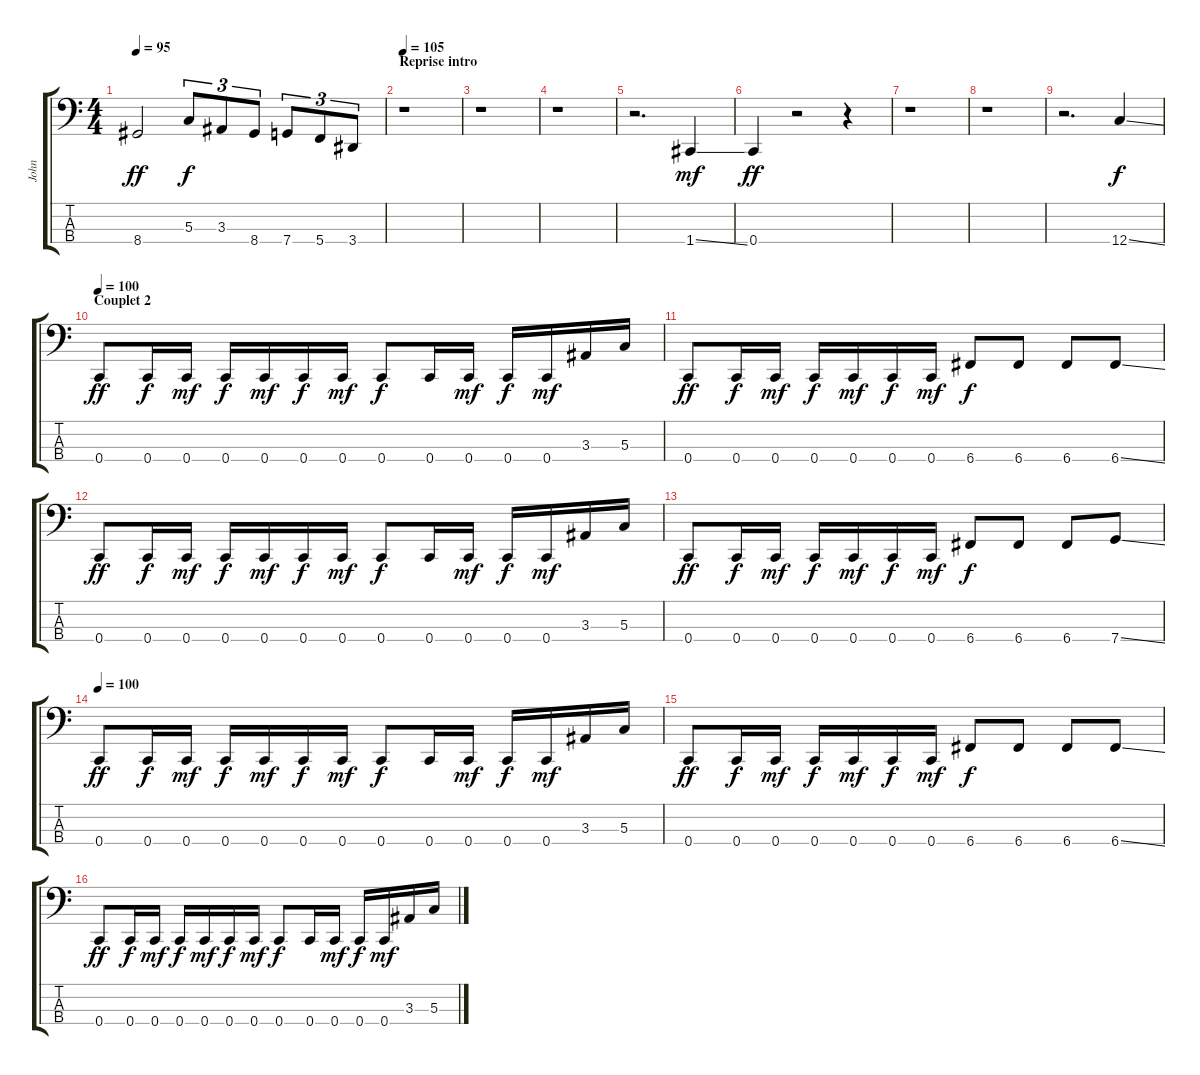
\track ("John" "John") {instrument electricbasspick}
\staff {score tabs}
\tuning (F2 C2 G1 C1) {hide}
\ts (4 4)
\tempo 95
\clef f4
\ks c
8.4.2{dy ff} 5.3.8{tu (3 2) dy f} 3.3.8{tu (3 2)} 8.4.8{tu (3 2)} 7.4.8{tu (3 2)} 5.4.8{tu (3 2)} 3.4.8{tu (3 2)} |
\section ("" "Reprise intro")
\tempo 105
r.1 |
r.1 |
r.1 |
r.2{d} 1.4{ss}.4{dy mf} |
0.4.4{dy ff} r.2 r.4 |
r.1 |
r.1 |
r.2{d} 12.4{ss}.4{dy f} |
\section ("" "Couplet 2")
\tempo 100
0.4.8{dy ff} 0.4.16{dy f} 0.4.16{dy mf} 0.4.16{dy f} 0.4.16{dy mf} 0.4.16{dy f} 0.4.16{dy mf} 0.4.8{dy f} 0.4.16 0.4.16{dy mf} 0.4.16{dy f} 0.4.16{dy mf} 3.3.16 5.3.16 |
0.4.8{dy ff} 0.4.16{dy f} 0.4.16{dy mf} 0.4.16{dy f} 0.4.16{dy mf} 0.4.16{dy f} 0.4.16{dy mf} 6.4.8{dy f} 6.4.8 6.4.8 6.4{ss}.8 |
0.4.8{dy ff} 0.4.16{dy f} 0.4.16{dy mf} 0.4.16{dy f} 0.4.16{dy mf} 0.4.16{dy f} 0.4.16{dy mf} 0.4.8{dy f} 0.4.16 0.4.16{dy mf} 0.4.16{dy f} 0.4.16{dy mf} 3.3.16 5.3.16 |
0.4.8{dy ff} 0.4.16{dy f} 0.4.16{dy mf} 0.4.16{dy f} 0.4.16{dy mf} 0.4.16{dy f} 0.4.16{dy mf} 6.4.8{dy f} 6.4.8 6.4.8 7.4{ss}.8 |
\tempo 100
0.4.8{dy ff} 0.4.16{dy f} 0.4.16{dy mf} 0.4.16{dy f} 0.4.16{dy mf} 0.4.16{dy f} 0.4.16{dy mf} 0.4.8{dy f} 0.4.16 0.4.16{dy mf} 0.4.16{dy f} 0.4.16{dy mf} 3.3.16 5.3.16 |
0.4.8{dy ff} 0.4.16{dy f} 0.4.16{dy mf} 0.4.16{dy f} 0.4.16{dy mf} 0.4.16{dy f} 0.4.16{dy mf} 6.4.8{dy f} 6.4.8 6.4.8 6.4{ss}.8 |
0.4.8{dy ff} 0.4.16{dy f} 0.4.16{dy mf} 0.4.16{dy f} 0.4.16{dy mf} 0.4.16{dy f} 0.4.16{dy mf} 0.4.8{dy f} 0.4.16 0.4.16{dy mf} 0.4.16{dy f} 0.4.16{dy mf} 3.3.16 5.3.16
